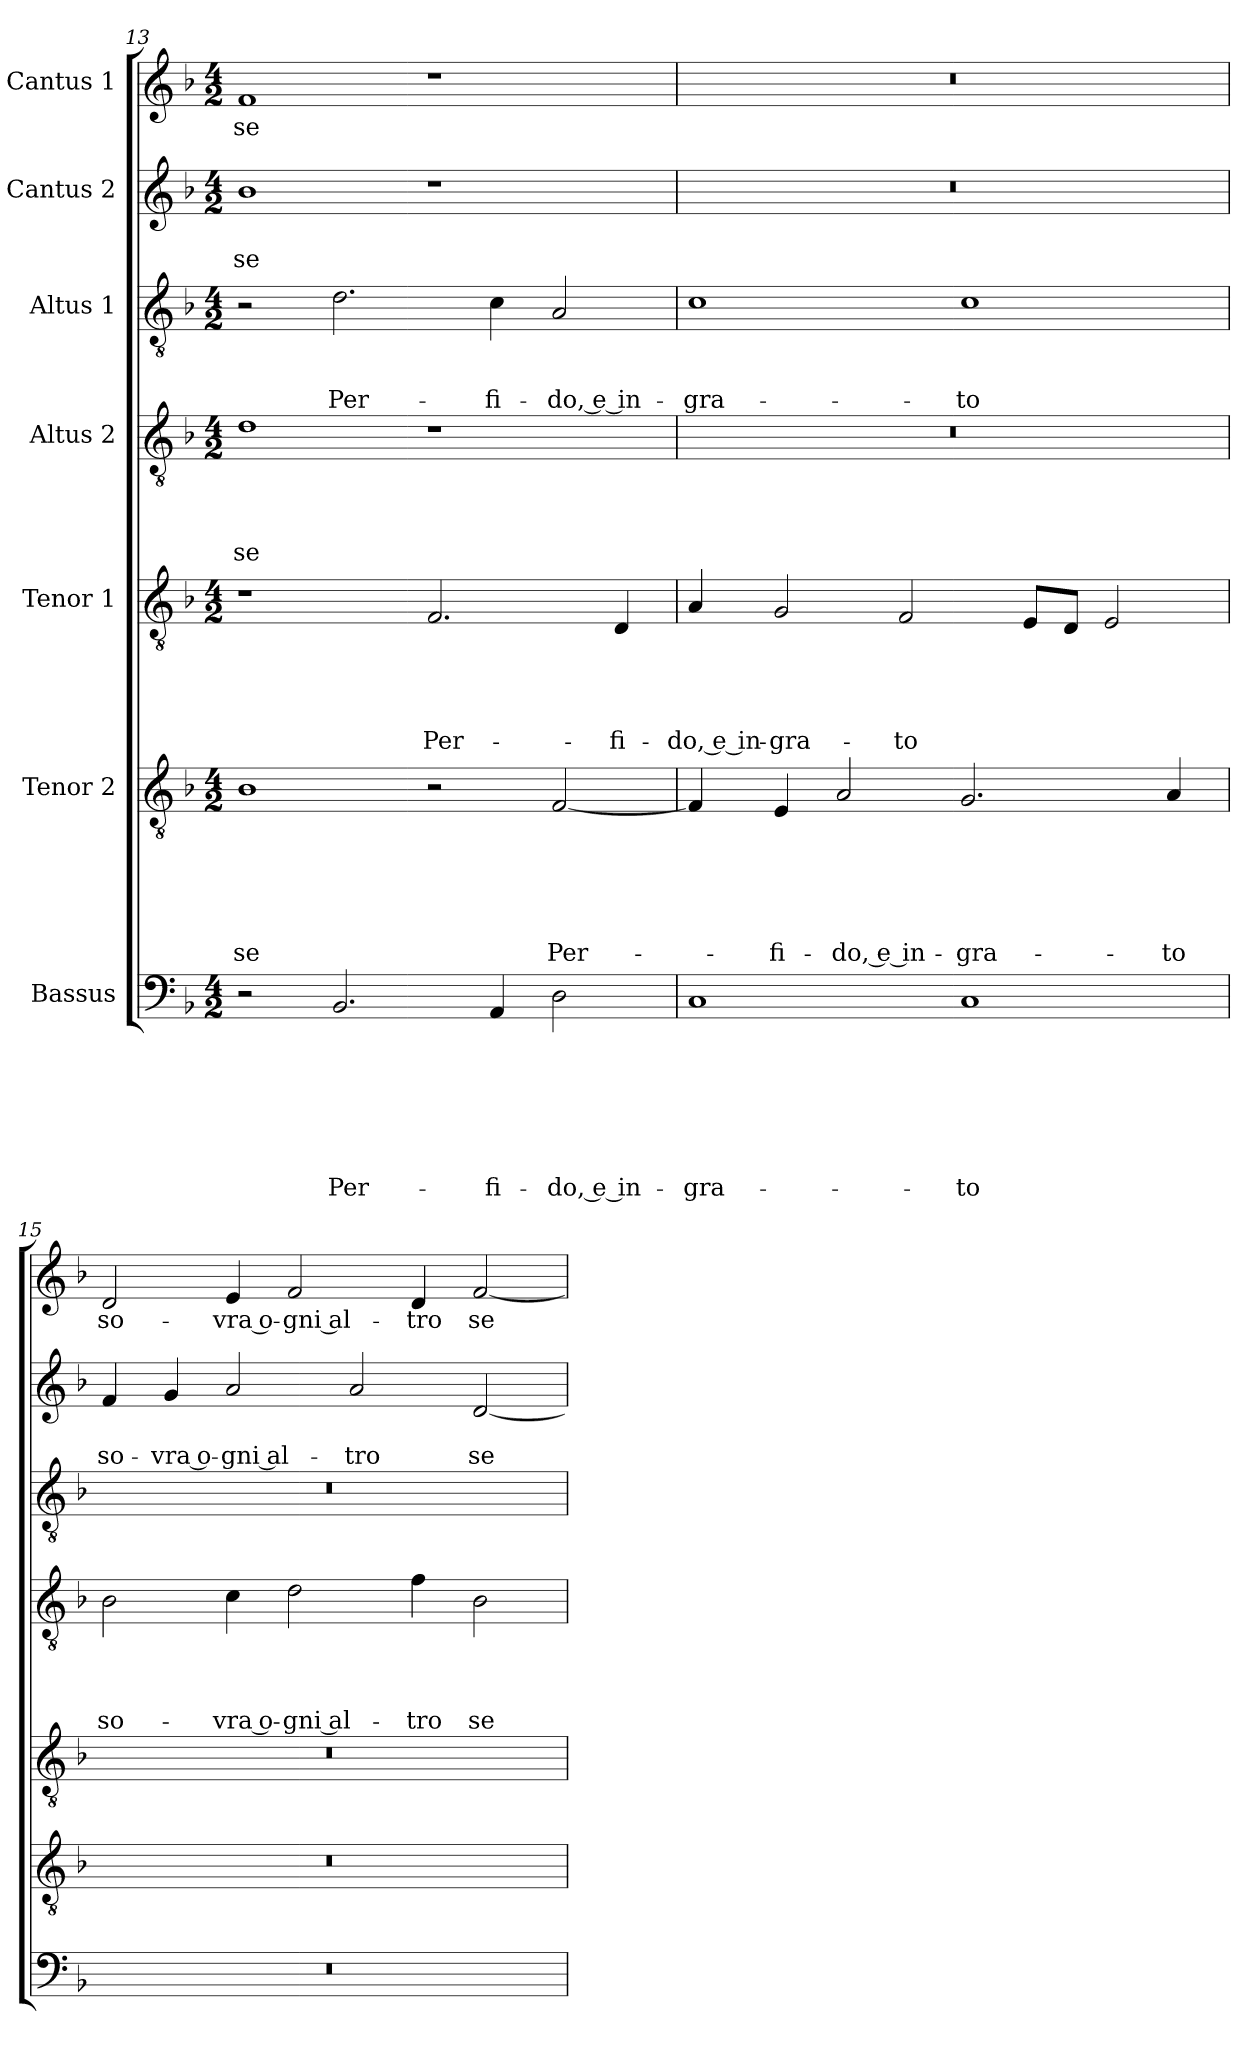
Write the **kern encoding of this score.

**kern	**text	**text	**text	**text	**text	**text	**text	**kern	**text	**text	**text	**text	**text	**text	**kern	**text	**text	**text	**text	**text	**kern	**text	**text	**text	**text	**kern	**text	**text	**text	**kern	**text	**text	**kern	**text
*part7	*part7	*part7	*part7	*part7	*part7	*part7	*part7	*part6	*part6	*part6	*part6	*part6	*part6	*part6	*part5	*part5	*part5	*part5	*part5	*part5	*part4	*part4	*part4	*part4	*part4	*part3	*part3	*part3	*part3	*part2	*part2	*part2	*part1	*part1
*staff7	*staff7	*staff7	*staff7	*staff7	*staff7	*staff7	*staff7	*staff6	*staff6	*staff6	*staff6	*staff6	*staff6	*staff6	*staff5	*staff5	*staff5	*staff5	*staff5	*staff5	*staff4	*staff4	*staff4	*staff4	*staff4	*staff3	*staff3	*staff3	*staff3	*staff2	*staff2	*staff2	*staff1	*staff1
*I"Bassus	*	*	*	*	*	*	*	*I"Tenor 2	*	*	*	*	*	*	*I"Tenor 1	*	*	*	*	*	*I"Altus 2	*	*	*	*	*I"Altus 1	*	*	*	*I"Cantus 2	*	*	*I"Cantus 1	*
!!LO:LB:g=z
*clefF4	*	*	*	*	*	*	*	*clefGv2	*	*	*	*	*	*	*clefGv2	*	*	*	*	*	*clefGv2	*	*	*	*	*clefGv2	*	*	*	*clefG2	*	*	*clefG2	*
*k[b-]	*	*	*	*	*	*	*	*k[b-]	*	*	*	*	*	*	*k[b-]	*	*	*	*	*	*k[b-]	*	*	*	*	*k[b-]	*	*	*	*k[b-]	*	*	*k[b-]	*
*d:	*	*	*	*	*	*	*	*d:	*	*	*	*	*	*	*d:	*	*	*	*	*	*d:	*	*	*	*	*d:	*	*	*	*d:	*	*	*d:	*
*M4/2	*	*	*	*	*	*	*	*M4/2	*	*	*	*	*	*	*M4/2	*	*	*	*	*	*M4/2	*	*	*	*	*M4/2	*	*	*	*M4/2	*	*	*M4/2	*
=13	=13	=13	=13	=13	=13	=13	=13	=13	=13	=13	=13	=13	=13	=13	=13	=13	=13	=13	=13	=13	=13	=13	=13	=13	=13	=13	=13	=13	=13	=13	=13	=13	=13	=13
!	!	!	!	!	!	!	!	!	!	!	!	!	!	!LO:LY:b	!	!	!	!	!	!	!	!	!	!	!LO:LY:b	!	!	!	!	!	!	!LO:LY:b	!	!LO:LY:b
2r	.	.	.	.	.	.	.	1B-	.	.	.	.	.	-se	1r	.	.	.	.	.	1d	.	.	.	-se	2r	.	.	.	1b-	.	-se	1f	-se
!	!	!	!	!	!	!	!LO:LY:b	!	!	!	!	!	!	!	!	!	!	!	!	!	!	!	!	!	!	!	!	!	!LO:LY:b	!	!	!	!	!
2.BB-/	.	.	.	.	.	.	Per-	.	.	.	.	.	.	.	.	.	.	.	.	.	.	.	.	.	.	2.d\	.	.	Per-	.	.	.	.	.
!	!	!	!	!	!	!	!	!	!	!	!	!	!	!	!	!	!	!	!	!LO:LY:b	!	!	!	!	!	!	!	!	!	!	!	!	!	!
.	.	.	.	.	.	.	.	2r	.	.	.	.	.	.	2.F/	.	.	.	.	Per-	1r	.	.	.	.	.	.	.	.	1r	.	.	1r	.
!	!	!	!	!	!	!	!LO:LY:b	!	!	!	!	!	!	!	!	!	!	!	!	!	!	!	!	!	!	!	!	!	!LO:LY:b	!	!	!	!	!
4AA/	.	.	.	.	.	.	-fi-	.	.	.	.	.	.	.	.	.	.	.	.	.	.	.	.	.	.	4c\	.	.	-fi-	.	.	.	.	.
!	!	!	!	!	!	!	!LO:LY:b	!	!	!	!	!	!	!LO:LY:b	!	!	!	!	!	!	!	!	!	!	!	!	!	!	!LO:LY:b	!	!	!	!	!
2D\	.	.	.	.	.	.	-do, e in-	[2F/	.	.	.	.	.	Per-	.	.	.	.	.	.	.	.	.	.	.	2A/	.	.	-do, e in-	.	.	.	.	.
!	!	!	!	!	!	!	!	!	!	!	!	!	!	!	!	!	!	!	!	!LO:LY:b	!	!	!	!	!	!	!	!	!	!	!	!	!	!
.	.	.	.	.	.	.	.	.	.	.	.	.	.	.	4D/	.	.	.	.	-fi-	.	.	.	.	.	.	.	.	.	.	.	.	.	.
=14	=14	=14	=14	=14	=14	=14	=14	=14	=14	=14	=14	=14	=14	=14	=14	=14	=14	=14	=14	=14	=14	=14	=14	=14	=14	=14	=14	=14	=14	=14	=14	=14	=14	=14
!	!	!	!	!	!	!	!LO:LY:b	!	!	!	!	!	!	!	!	!	!	!	!	!LO:LY:b	!	!	!	!	!	!	!	!	!LO:LY:b	!	!	!	!	!
1C	.	.	.	.	.	.	-gra-	4F/]	.	.	.	.	.	.	4A/	.	.	.	.	-do, e in-	0r	.	.	.	.	1c	.	.	-gra-	0r	.	.	0r	.
!	!	!	!	!	!	!	!	!	!	!	!	!	!	!LO:LY:b	!	!	!	!	!	!LO:LY:b	!	!	!	!	!	!	!	!	!	!	!	!	!	!
.	.	.	.	.	.	.	.	4E/	.	.	.	.	.	-fi-	2G/	.	.	.	.	-gra-	.	.	.	.	.	.	.	.	.	.	.	.	.	.
!	!	!	!	!	!	!	!	!	!	!	!	!	!	!LO:LY:b	!	!	!	!	!	!	!	!	!	!	!	!	!	!	!	!	!	!	!	!
.	.	.	.	.	.	.	.	2A/	.	.	.	.	.	-do, e in-	.	.	.	.	.	.	.	.	.	.	.	.	.	.	.	.	.	.	.	.
!	!	!	!	!	!	!	!	!	!	!	!	!	!	!	!	!	!	!	!	!LO:LY:b	!	!	!	!	!	!	!	!	!	!	!	!	!	!
.	.	.	.	.	.	.	.	.	.	.	.	.	.	.	2F/	.	.	.	.	-to	.	.	.	.	.	.	.	.	.	.	.	.	.	.
!	!	!	!	!	!	!	!LO:LY:b	!	!	!	!	!	!	!LO:LY:b	!	!	!	!	!	!	!	!	!	!	!	!	!	!	!LO:LY:b	!	!	!	!	!
1C	.	.	.	.	.	.	-to	2.G/	.	.	.	.	.	-gra-	.	.	.	.	.	.	.	.	.	.	.	1c	.	.	-to	.	.	.	.	.
.	.	.	.	.	.	.	.	.	.	.	.	.	.	.	8E/L	.	.	.	.	.	.	.	.	.	.	.	.	.	.	.	.	.	.	.
.	.	.	.	.	.	.	.	.	.	.	.	.	.	.	8D/J	.	.	.	.	.	.	.	.	.	.	.	.	.	.	.	.	.	.	.
.	.	.	.	.	.	.	.	.	.	.	.	.	.	.	2E/	.	.	.	.	.	.	.	.	.	.	.	.	.	.	.	.	.	.	.
!	!	!	!	!	!	!	!	!	!	!	!	!	!	!LO:LY:b	!	!	!	!	!	!	!	!	!	!	!	!	!	!	!	!	!	!	!	!
.	.	.	.	.	.	.	.	4A/	.	.	.	.	.	-to	.	.	.	.	.	.	.	.	.	.	.	.	.	.	.	.	.	.	.	.
=15	=15	=15	=15	=15	=15	=15	=15	=15	=15	=15	=15	=15	=15	=15	=15	=15	=15	=15	=15	=15	=15	=15	=15	=15	=15	=15	=15	=15	=15	=15	=15	=15	=15	=15
!	!	!	!	!	!	!	!	!	!	!	!	!	!	!	!	!	!	!	!	!	!	!	!	!	!LO:LY:b	!	!	!	!	!	!	!LO:LY:b	!	!LO:LY:b
0r	.	.	.	.	.	.	.	0r	.	.	.	.	.	.	0r	.	.	.	.	.	2B-\	.	.	.	so-	0r	.	.	.	4f/	.	so-	2d/	so-
!	!	!	!	!	!	!	!	!	!	!	!	!	!	!	!	!	!	!	!	!	!	!	!	!	!	!	!	!	!	!	!	!LO:LY:b	!	!
.	.	.	.	.	.	.	.	.	.	.	.	.	.	.	.	.	.	.	.	.	.	.	.	.	.	.	.	.	.	4g/	.	-vra o-	.	.
!	!	!	!	!	!	!	!	!	!	!	!	!	!	!	!	!	!	!	!	!	!	!	!	!	!LO:LY:b	!	!	!	!	!	!	!LO:LY:b	!	!LO:LY:b
.	.	.	.	.	.	.	.	.	.	.	.	.	.	.	.	.	.	.	.	.	4c\	.	.	.	-vra o-	.	.	.	.	2a/	.	-gni al-	4e/	-vra o-
!	!	!	!	!	!	!	!	!	!	!	!	!	!	!	!	!	!	!	!	!	!	!	!	!	!LO:LY:b	!	!	!	!	!	!	!	!	!LO:LY:b
.	.	.	.	.	.	.	.	.	.	.	.	.	.	.	.	.	.	.	.	.	2d\	.	.	.	-gni al-	.	.	.	.	.	.	.	2f/	-gni al-
!	!	!	!	!	!	!	!	!	!	!	!	!	!	!	!	!	!	!	!	!	!	!	!	!	!	!	!	!	!	!	!	!LO:LY:b	!	!
.	.	.	.	.	.	.	.	.	.	.	.	.	.	.	.	.	.	.	.	.	.	.	.	.	.	.	.	.	.	2a/	.	-tro	.	.
!	!	!	!	!	!	!	!	!	!	!	!	!	!	!	!	!	!	!	!	!	!	!	!	!	!LO:LY:b	!	!	!	!	!	!	!	!	!LO:LY:b
.	.	.	.	.	.	.	.	.	.	.	.	.	.	.	.	.	.	.	.	.	4f\	.	.	.	-tro	.	.	.	.	.	.	.	4d/	-tro
!	!	!	!	!	!	!	!	!	!	!	!	!	!	!	!	!	!	!	!	!	!	!	!	!	!LO:LY:b	!	!	!	!	!	!	!LO:LY:b	!	!LO:LY:b
.	.	.	.	.	.	.	.	.	.	.	.	.	.	.	.	.	.	.	.	.	2B-\	.	.	.	se-	.	.	.	.	[2d/	.	se-	[2f/	se-
=	=	=	=	=	=	=	=	=	=	=	=	=	=	=	=	=	=	=	=	=	=	=	=	=	=	=	=	=	=	=	=	=	=	=
*-	*-	*-	*-	*-	*-	*-	*-	*-	*-	*-	*-	*-	*-	*-	*-	*-	*-	*-	*-	*-	*-	*-	*-	*-	*-	*-	*-	*-	*-	*-	*-	*-	*-	*-
